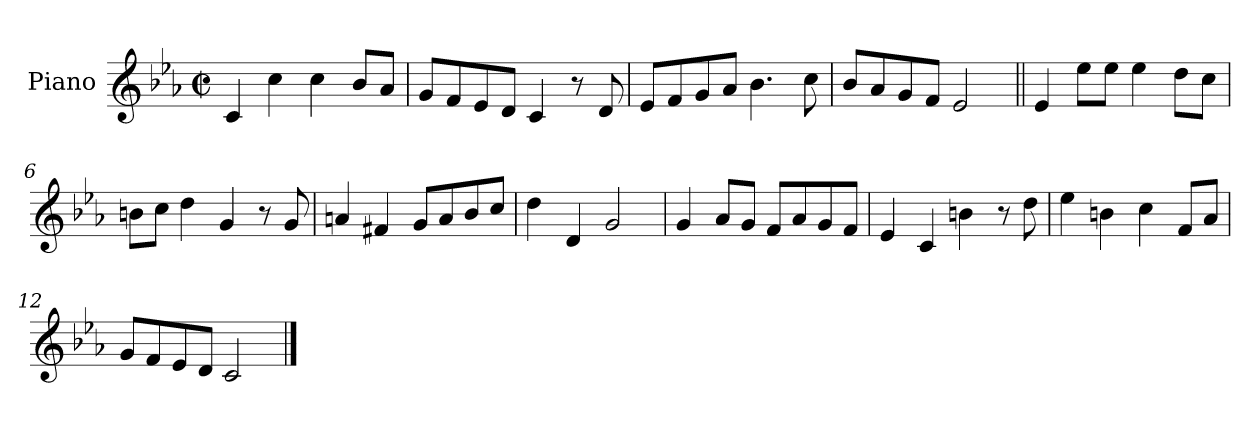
**kern
*part1
*staff1
*I"Piano
*I'Pno.
*clefG2
*k[b-e-a-]
*M2/2
*met(c|)
=1
4c/
4cc\
4cc\
8b-/L
8a-/J
=2
8g/L
8f/
8e-/
8d/J
4c/
8r
8d/
=3
8e-/L
8f/
8g/
8a-/J
4.b-\
8cc\
=4
8b-/L
8a-/
8g/
8f/J
2e-/
=5||
4e-/
8ee-\L
8ee-\J
4ee-\
8dd\L
8cc\J
=6
8bn\L
8cc\J
4dd\
4g/
8r
8g/
=7
4an/
4f#X/
8g/L
8a/
8b-/
8cc/J
=8
4dd\
4d/
2g/
=9
4g/
8a-/L
8g/J
8f/L
8a-/
8g/
8f/J
=10
4e-/
4c/
4bn\
8r
8dd\
=11
4ee-\
4bn\
4cc\
8f/L
8a-/J
=12
8g/L
8f/
8e-/
8d/J
2c/
==
*-
